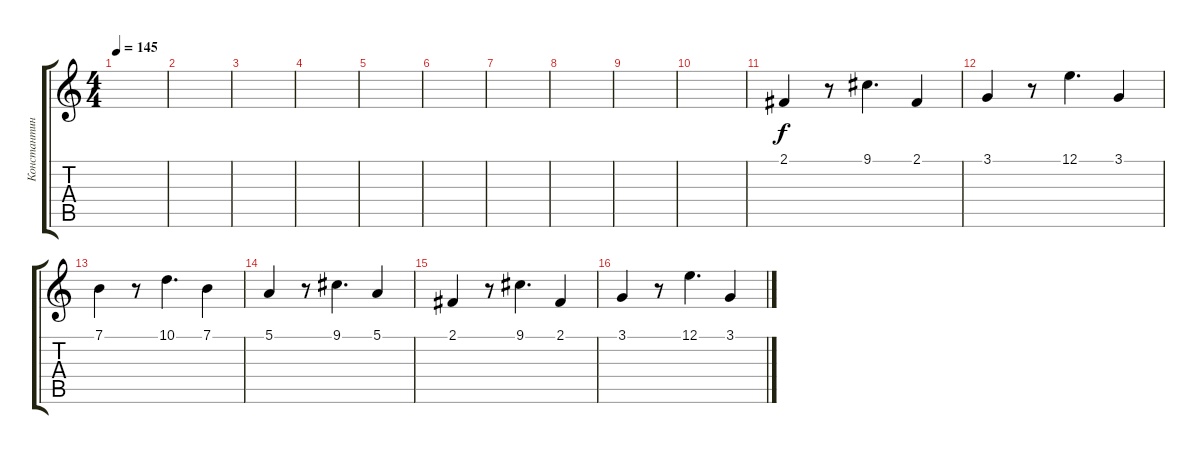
\track ("Константин Бекрев" "Константин") {instrument lead8bassandlead}
\staff {score tabs}
\tuning (E4 B3 G3 D3 A2 E2) {hide}
\ts (4 4)
\tempo 145
\clef g2
\ks c
|
|
|
|
|
|
|
|
|
|
2.1.4 r.8 9.1.4{d} 2.1.4 |
3.1.4 r.8 12.1.4{d} 3.1.4 |
7.1.4 r.8 10.1.4{d} 7.1.4 |
5.1.4 r.8 9.1.4{d} 5.1.4 |
2.1.4 r.8 9.1.4{d} 2.1.4 |
3.1.4 r.8 12.1.4{d} 3.1.4
